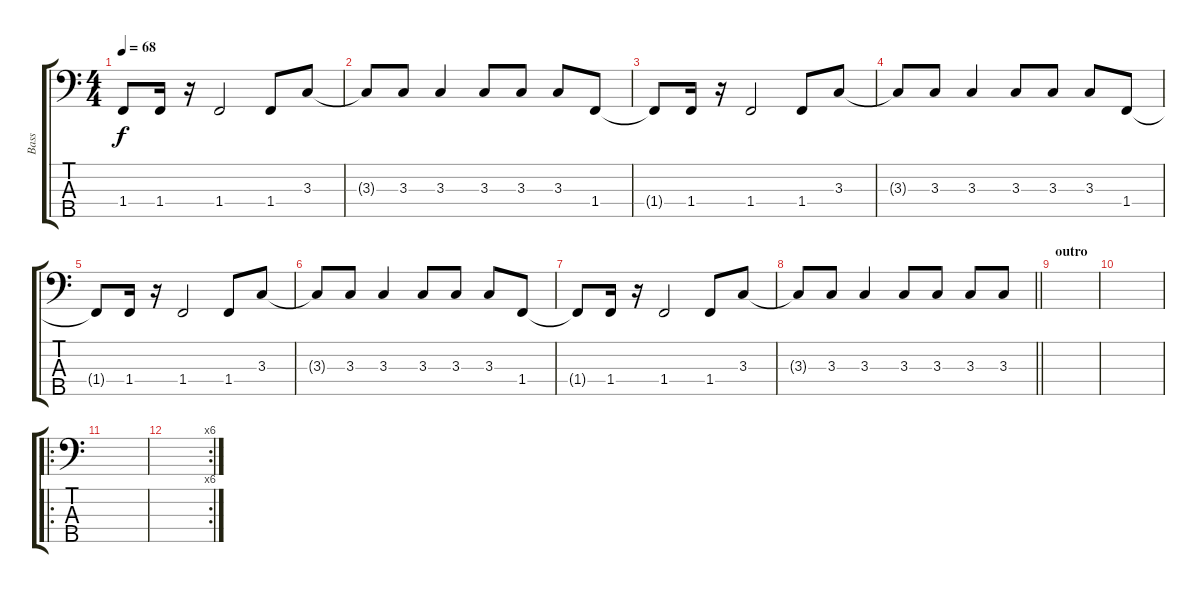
\track ("Bass" "Bass") {instrument electricbassfinger}
\staff {score tabs}
\tuning (G2 D2 A1 E1 B0) {hide}
\ts (4 4)
\tempo 68
\clef f4
\ks c
1.4{t}.8{dy f} 1.4.16 r.16 1.4.2 1.4.8 3.3.8 |
3.3{t}.8 3.3.8 3.3.4 3.3.8 3.3.8 3.3.8 1.4.8 |
1.4{t}.8 1.4.16 r.16 1.4.2 1.4.8 3.3.8 |
3.3{t}.8 3.3.8 3.3.4 3.3.8 3.3.8 3.3.8 1.4.8 |
1.4{t}.8 1.4.16 r.16 1.4.2 1.4.8 3.3.8 |
3.3{t}.8 3.3.8 3.3.4 3.3.8 3.3.8 3.3.8 1.4.8 |
1.4{t}.8 1.4.16 r.16 1.4.2 1.4.8 3.3.8 |
\barLineRight lightlight
3.3{t}.8 3.3.8 3.3.4 3.3.8 3.3.8 3.3.8 3.3.8 |
\section ("" "outro")
|
|
\ro
|
\rc 6
